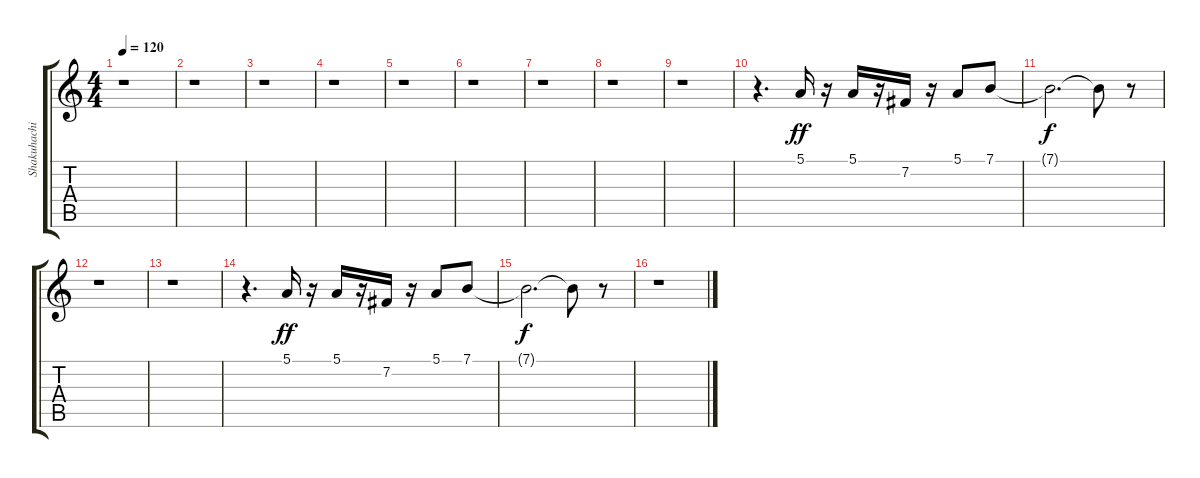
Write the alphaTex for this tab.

\track ("Shakuhachi" "Shakuhachi") {instrument shakuhachi}
\staff {score tabs}
\tuning (E4 B3 G3 D3 A2 E2) {hide}
\ts (4 4)
\tempo 120
\clef g2
\ks c
r.1{dy ff} |
r.1 |
r.1 |
r.1 |
r.1 |
r.1 |
r.1 |
r.1 |
r.1 |
r.4{d} 5.1.16 r.16 5.1.16 r.16 7.2.16 r.16 5.1.8 7.1.8 |
7.1{t}.2{d dy f} 7.1{t}.8 r.8 |
r.1 |
r.1 |
r.4{d} 5.1.16{dy ff} r.16 5.1.16 r.16 7.2.16 r.16 5.1.8 7.1.8 |
7.1{t}.2{d dy f} 7.1{t}.8 r.8 |
r.1
